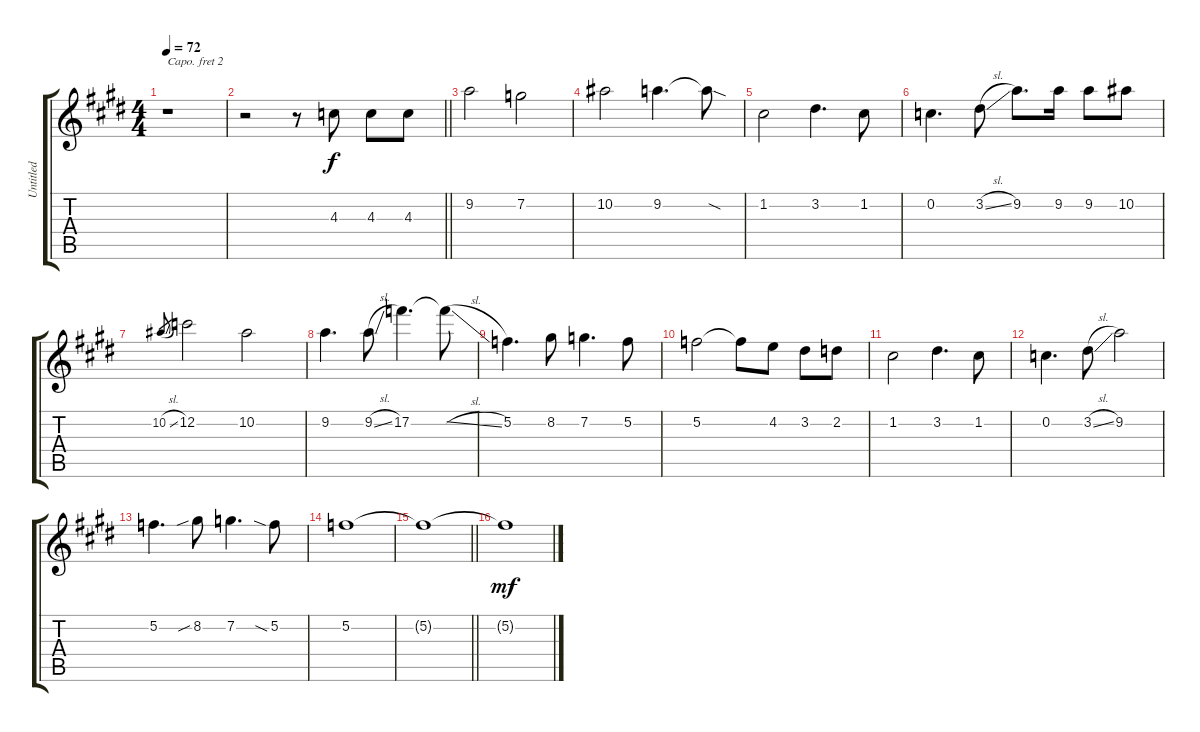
\track ("Untitled" "Untitled") {instrument electricguitarclean}
\staff {score tabs}
\capo 2
\tuning (Eb4 Bb3 Gb3 Db3 Ab2 Eb2) {hide}
\ts (4 4)
\tempo 72
\clef g2
\ks c#minor
r.1{dy f} |
\barLineRight lightlight
r.2 r.8 4.3.8 4.3.8 4.3.8 |
\ks e
9.2.2 7.2.2 |
\ks c#minor
10.2.2 9.2.4{d} 9.2{sod t}.8 |
1.2.2 3.2.4{d} 1.2.8 |
\ks e
0.2.4{d} 3.2{sl}.8 9.2.8{d} 9.2.16 9.2.8 10.2.8 |
\ks c#minor
10.2{sl}.8{gr} 12.2.2 10.2.2 |
9.2.4{d} 9.2{sl}.8 17.2.4{d} 17.2{sl t}.8 |
\ks e
5.2.4{d} 8.2.8 7.2.4{d} 5.2.8 |
\ks c#minor
5.2.2 5.2{t}.8 4.2.8 3.2.8 2.2.8 |
1.2.2 3.2.4{d} 1.2.8 |
0.2.4{d} 3.2{sl}.8 9.2.2 |
\ks e
5.2.4{d} 8.2{sib}.8 7.2.4{d} 5.2{sia}.8 |
\ks c#minor
5.2.1 |
\barLineRight lightlight
5.2{t}.1 |
\ks e
5.2{t}.1{dy mf}
